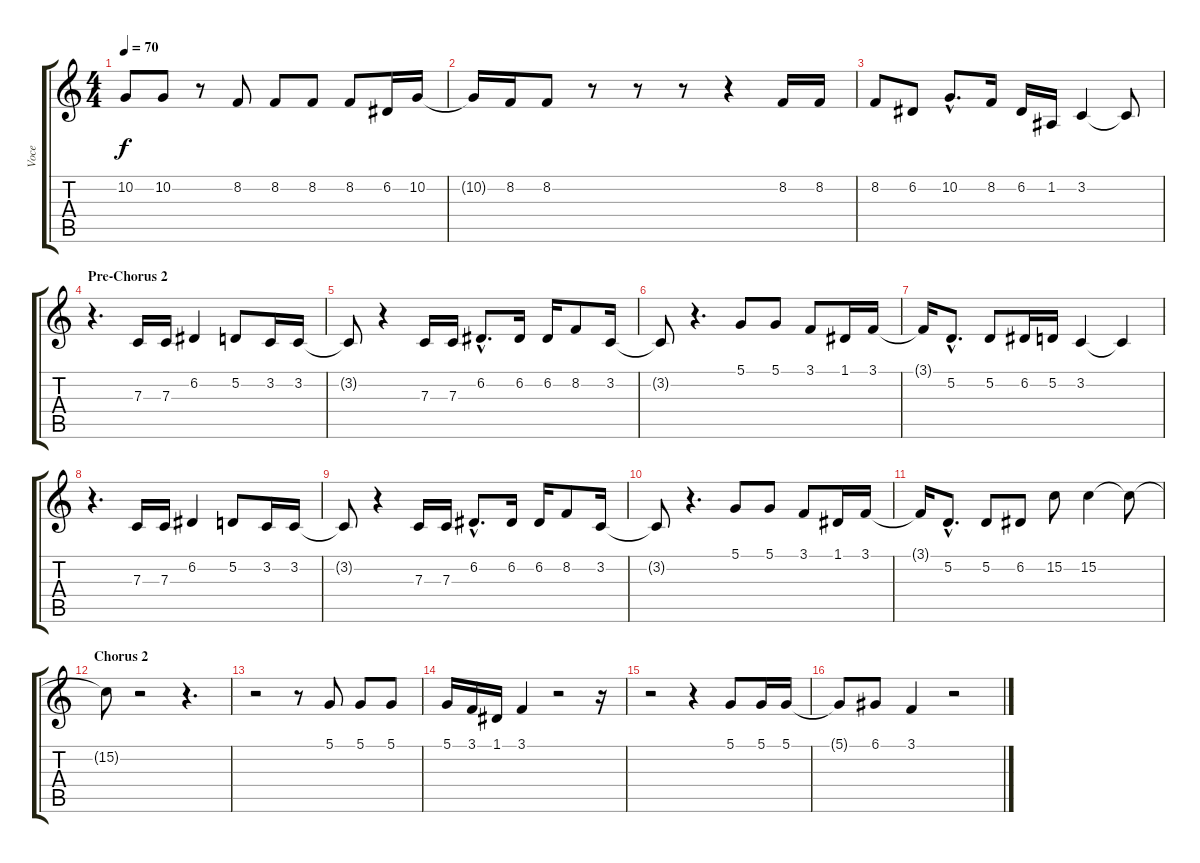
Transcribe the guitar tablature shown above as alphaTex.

\track ("Voce" "Voce") {instrument violin}
\staff {score tabs}
\tuning (D4 A3 F3 C3 G2 D2) {hide}
\ts (4 4)
\tempo 70
\clef g2
\ks c
10.2{t}.8{dy f} 10.2.8 r.8 8.2.8 8.2.8 8.2.8 8.2.8 6.2.16 10.2.16 |
10.2{t}.16 8.2.16 8.2.8 r.8 r.8 r.8 r.4 8.2.16 8.2.16 |
8.2.8 6.2.8 10.2{hac}.8{d} 8.2.16 6.2.16 1.2.16 3.2.4 3.2{t}.8 |
\section ("" "Pre-Chorus 2")
r.4{d} 7.3.16 7.3.16 6.2.4 5.2.8 3.2.16 3.2.16 |
3.2{t}.8 r.4 7.3.16 7.3.16 6.2{hac}.8{d} 6.2.16 6.2.16 8.2.8 3.2.16 |
3.2{t}.8 r.4{d} 5.1.8 5.1.8 3.1.8 1.1.16 3.1.16 |
3.1{t}.16 5.2{hac}.8{d} 5.2.8 6.2.16 5.2.16 3.2.4 3.2{t}.4 |
r.4{d} 7.3.16 7.3.16 6.2.4 5.2.8 3.2.16 3.2.16 |
3.2{t}.8 r.4 7.3.16 7.3.16 6.2{hac}.8{d} 6.2.16 6.2.16 8.2.8 3.2.16 |
3.2{t}.8 r.4{d} 5.1.8 5.1.8 3.1.8 1.1.16 3.1.16 |
3.1{t}.16 5.2{hac}.8{d} 5.2.8 6.2.8 15.2.8 15.2.4 15.2{t}.8 |
\section ("" "Chorus 2")
15.2{t}.8 r.2 r.4{d} |
r.2 r.8 5.1.8 5.1.8 5.1.8 |
5.1.16 3.1.16 1.1.16 3.1.4 r.2 r.16 |
r.2 r.4 5.1.8 5.1.16 5.1.16 |
5.1{t}.8 6.1.8 3.1.4 r.2
